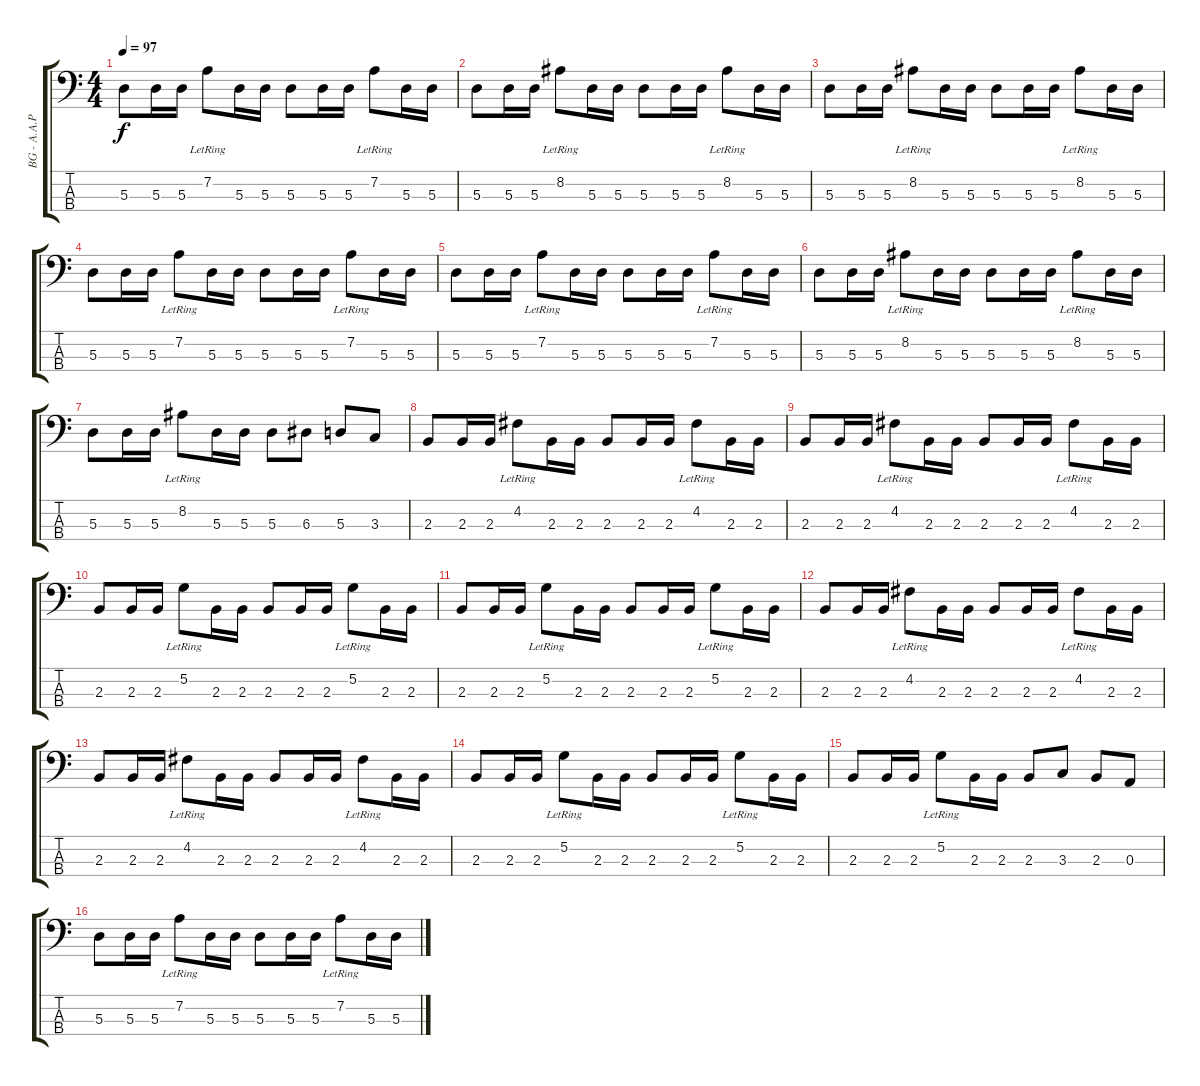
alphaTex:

\track ("BG - A.A.Pavlyuchenkoff" "BG - A.A.P") {instrument electricbassfinger}
\staff {score tabs}
\tuning (G2 D2 A1 E1) {hide}
\ts (4 4)
\tempo 97
\clef f4
\ks c
5.3.8{dy f} 5.3.16 5.3.16 7.2{lr}.8 5.3.16 5.3.16 5.3.8 5.3.16 5.3.16 7.2{lr}.8 5.3.16 5.3.16 |
5.3.8 5.3.16 5.3.16 8.2{lr}.8 5.3.16 5.3.16 5.3.8 5.3.16 5.3.16 8.2{lr}.8 5.3.16 5.3.16 |
5.3.8 5.3.16 5.3.16 8.2{lr}.8 5.3.16 5.3.16 5.3.8 5.3.16 5.3.16 8.2{lr}.8 5.3.16 5.3.16 |
5.3.8 5.3.16 5.3.16 7.2{lr}.8 5.3.16 5.3.16 5.3.8 5.3.16 5.3.16 7.2{lr}.8 5.3.16 5.3.16 |
5.3.8 5.3.16 5.3.16 7.2{lr}.8 5.3.16 5.3.16 5.3.8 5.3.16 5.3.16 7.2{lr}.8 5.3.16 5.3.16 |
5.3.8 5.3.16 5.3.16 8.2{lr}.8 5.3.16 5.3.16 5.3.8 5.3.16 5.3.16 8.2{lr}.8 5.3.16 5.3.16 |
5.3.8 5.3.16 5.3.16 8.2{lr}.8 5.3.16 5.3.16 5.3.8 6.3.8 5.3.8 3.3.8 |
2.3.8 2.3.16 2.3.16 4.2{lr}.8 2.3.16 2.3.16 2.3.8 2.3.16 2.3.16 4.2{lr}.8 2.3.16 2.3.16 |
2.3.8 2.3.16 2.3.16 4.2{lr}.8 2.3.16 2.3.16 2.3.8 2.3.16 2.3.16 4.2{lr}.8 2.3.16 2.3.16 |
2.3.8 2.3.16 2.3.16 5.2{lr}.8 2.3.16 2.3.16 2.3.8 2.3.16 2.3.16 5.2{lr}.8 2.3.16 2.3.16 |
2.3.8 2.3.16 2.3.16 5.2{lr}.8 2.3.16 2.3.16 2.3.8 2.3.16 2.3.16 5.2{lr}.8 2.3.16 2.3.16 |
2.3.8 2.3.16 2.3.16 4.2{lr}.8 2.3.16 2.3.16 2.3.8 2.3.16 2.3.16 4.2{lr}.8 2.3.16 2.3.16 |
2.3.8 2.3.16 2.3.16 4.2{lr}.8 2.3.16 2.3.16 2.3.8 2.3.16 2.3.16 4.2{lr}.8 2.3.16 2.3.16 |
2.3.8 2.3.16 2.3.16 5.2{lr}.8 2.3.16 2.3.16 2.3.8 2.3.16 2.3.16 5.2{lr}.8 2.3.16 2.3.16 |
2.3.8 2.3.16 2.3.16 5.2{lr}.8 2.3.16 2.3.16 2.3.8 3.3.8 2.3.8 0.3.8 |
5.3.8 5.3.16 5.3.16 7.2{lr}.8 5.3.16 5.3.16 5.3.8 5.3.16 5.3.16 7.2{lr}.8 5.3.16 5.3.16
